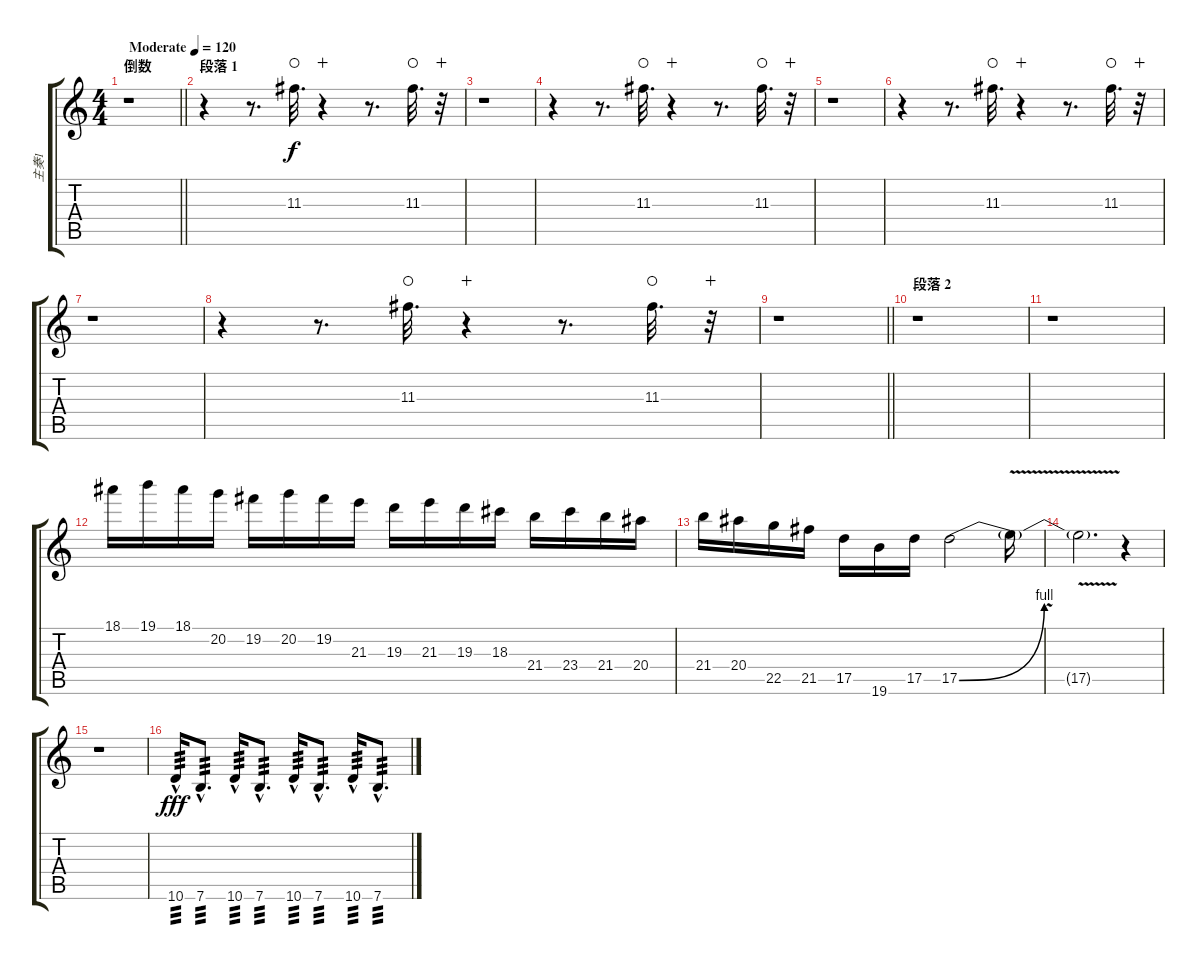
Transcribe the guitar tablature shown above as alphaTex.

\track ("主奏1" "主奏1") {instrument overdrivenguitar}
\staff {score tabs}
\tuning (E4 B3 G3 D3 A2 E2) {hide}
\ts (4 4)
\section ("" "倒数")
\tempo (120 "Moderate")
\clef g2
\barLineRight lightlight
\ks c
r.1{dy f instrument overdrivenguitar} |
\section ("" "段落 1")
r.4 r.8{d} 11.3.32{d waho} r.4{wahc} r.8{d} 11.3.32{d waho} r.32{wahc} |
r.1 |
r.4 r.8{d} 11.3.32{d waho} r.4{wahc} r.8{d} 11.3.32{d waho} r.32{wahc} |
r.1 |
r.4 r.8{d} 11.3.32{d waho} r.4{wahc} r.8{d} 11.3.32{d waho} r.32{wahc} |
r.1 |
r.4 r.8{d} 11.3.32{d waho} r.4{wahc} r.8{d} 11.3.32{d waho} r.32{wahc} |
\barLineRight lightlight
r.1 |
\section ("" "段落 2")
r.1 |
r.1 |
18.1.16 19.1.16 18.1.16 20.2.16 19.2.16 20.2.16 19.2.16 21.3.16 19.3.16 21.3.16 19.3.16 18.3.16 21.4.16 23.4.16 21.4.16 20.4.16 |
21.4.16 20.4.16 22.5.16 21.5.16 17.5.16 19.6.16 17.5.16 17.5{be (bend 0 0 60 4)}.2 17.5{v t}.16 |
17.5{v t}.2{d} r.4 |
r.1 |
10.6{hac}.16{tp 3 dy fff} 7.6{hac}.8{d tp 3} 10.6{hac}.16{tp 3} 7.6{hac}.8{d tp 3} 10.6{hac}.16{tp 3} 7.6{hac}.8{d tp 3} 10.6{hac}.16{tp 3} 7.6{hac}.8{d tp 3}
